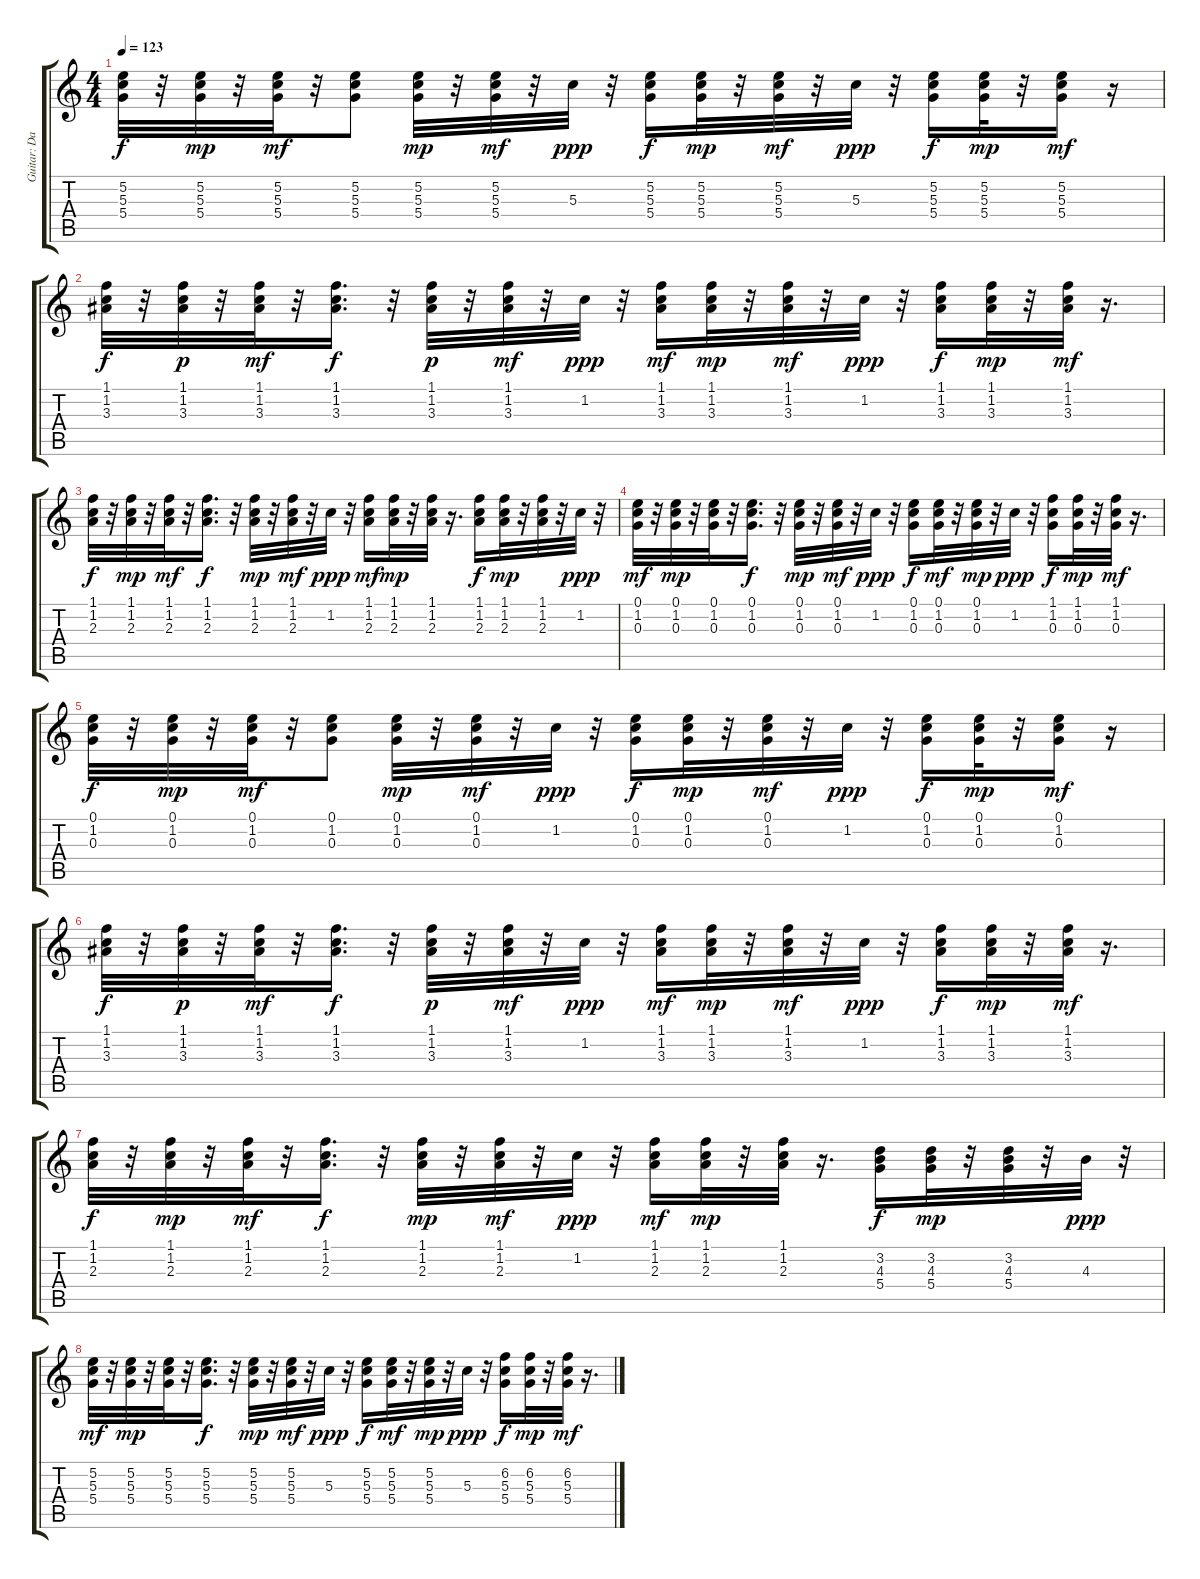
\track ("Guitar: Dave Brown" "Guitar: Da") {instrument acousticguitarsteel}
\staff {score tabs}
\tuning (E4 B3 G3 D3 A2 E2) {hide}
\ts (4 4)
\tempo 123
\clef g2
\ks c
(5.2 5.3 5.4).32{dy f} r.32 (5.2 5.3 5.4).32{dy mp} r.32 (5.2 5.3 5.4).32{dy mf} r.32 (5.2 5.3 5.4).8 (5.2 5.3 5.4).32{dy mp} r.32 (5.2 5.3 5.4).32{dy mf} r.32 5.3.32{dy ppp} r.32 (5.2 5.3 5.4).16{dy f} (5.2 5.3 5.4).32{dy mp} r.32 (5.2 5.3 5.4).32{dy mf} r.32 5.3.32{dy ppp} r.32 (5.2 5.3 5.4).16{dy f} (5.2 5.3 5.4).32{dy mp} r.32 (5.2 5.3 5.4).16{dy mf} r.16 |
(1.1 1.2 3.3).32{dy f} r.32 (1.1 1.2 3.3).32{dy p} r.32 (1.1 1.2 3.3).32{dy mf} r.32 (1.1 1.2 3.3).16{d dy f} r.32 (1.1 1.2 3.3).32{dy p} r.32 (1.1 1.2 3.3).32{dy mf} r.32 1.2.32{dy ppp} r.32 (1.1 1.2 3.3).16{dy mf} (1.1 1.2 3.3).32{dy mp} r.32 (1.1 1.2 3.3).32{dy mf} r.32 1.2.32{dy ppp} r.32 (1.1 1.2 3.3).16{dy f} (1.1 1.2 3.3).32{dy mp} r.32 (1.1 1.2 3.3).32{dy mf} r.16{d} |
(1.1 1.2 2.3).32{dy f} r.32 (1.1 1.2 2.3).32{dy mp} r.32 (1.1 1.2 2.3).32{dy mf} r.32 (1.1 1.2 2.3).16{d dy f} r.32 (1.1 1.2 2.3).32{dy mp} r.32 (1.1 1.2 2.3).32{dy mf} r.32 1.2.32{dy ppp} r.32 (1.1 1.2 2.3).16{dy mf} (1.1 1.2 2.3).32{dy mp} r.32 (1.1 1.2 2.3).32 r.16{d} (1.1 1.2 2.3).16{dy f} (1.1 1.2 2.3).32{dy mp} r.32 (1.1 1.2 2.3).32 r.32 1.2.32{dy ppp} r.32 |
(0.1 1.2 0.3).32{dy mf} r.32 (0.1 1.2 0.3).32{dy mp} r.32 (0.1 1.2 0.3).32 r.32 (0.1 1.2 0.3).16{d dy f} r.32 (0.1 1.2 0.3).32{dy mp} r.32 (0.1 1.2 0.3).32{dy mf} r.32 1.2.32{dy ppp} r.32 (0.1 1.2 0.3).16{dy f} (0.1 1.2 0.3).32{dy mf} r.32 (0.1 1.2 0.3).32{dy mp} r.32 1.2.32{dy ppp} r.32 (1.1 1.2 0.3).16{dy f} (1.1 1.2 0.3).32{dy mp} r.32 (1.1 1.2 0.3).32{dy mf} r.16{d} |
(0.1 1.2 0.3).32{dy f} r.32 (0.1 1.2 0.3).32{dy mp} r.32 (0.1 1.2 0.3).32{dy mf} r.32 (0.1 1.2 0.3).8 (0.1 1.2 0.3).32{dy mp} r.32 (0.1 1.2 0.3).32{dy mf} r.32 1.2.32{dy ppp} r.32 (0.1 1.2 0.3).16{dy f} (0.1 1.2 0.3).32{dy mp} r.32 (0.1 1.2 0.3).32{dy mf} r.32 1.2.32{dy ppp} r.32 (0.1 1.2 0.3).16{dy f} (0.1 1.2 0.3).32{dy mp} r.32 (0.1 1.2 0.3).16{dy mf} r.16 |
(1.1 1.2 3.3).32{dy f} r.32 (1.1 1.2 3.3).32{dy p} r.32 (1.1 1.2 3.3).32{dy mf} r.32 (1.1 1.2 3.3).16{d dy f} r.32 (1.1 1.2 3.3).32{dy p} r.32 (1.1 1.2 3.3).32{dy mf} r.32 1.2.32{dy ppp} r.32 (1.1 1.2 3.3).16{dy mf} (1.1 1.2 3.3).32{dy mp} r.32 (1.1 1.2 3.3).32{dy mf} r.32 1.2.32{dy ppp} r.32 (1.1 1.2 3.3).16{dy f} (1.1 1.2 3.3).32{dy mp} r.32 (1.1 1.2 3.3).32{dy mf} r.16{d} |
(1.1 1.2 2.3).32{dy f} r.32 (1.1 1.2 2.3).32{dy mp} r.32 (1.1 1.2 2.3).32{dy mf} r.32 (1.1 1.2 2.3).16{d dy f} r.32 (1.1 1.2 2.3).32{dy mp} r.32 (1.1 1.2 2.3).32{dy mf} r.32 1.2.32{dy ppp} r.32 (1.1 1.2 2.3).16{dy mf} (1.1 1.2 2.3).32{dy mp} r.32 (1.1 1.2 2.3).32 r.16{d} (3.2 4.3 5.4).16{dy f} (3.2 4.3 5.4).32{dy mp} r.32 (3.2 4.3 5.4).32 r.32 4.3.32{dy ppp} r.32 |
(5.2 5.3 5.4).32{dy mf} r.32 (5.2 5.3 5.4).32{dy mp} r.32 (5.2 5.3 5.4).32 r.32 (5.2 5.3 5.4).16{d dy f} r.32 (5.2 5.3 5.4).32{dy mp} r.32 (5.2 5.3 5.4).32{dy mf} r.32 5.3.32{dy ppp} r.32 (5.2 5.3 5.4).16{dy f} (5.2 5.3 5.4).32{dy mf} r.32 (5.2 5.3 5.4).32{dy mp} r.32 5.3.32{dy ppp} r.32 (6.2 5.3 5.4).16{dy f} (6.2 5.3 5.4).32{dy mp} r.32 (6.2 5.3 5.4).32{dy mf} r.16{d}
